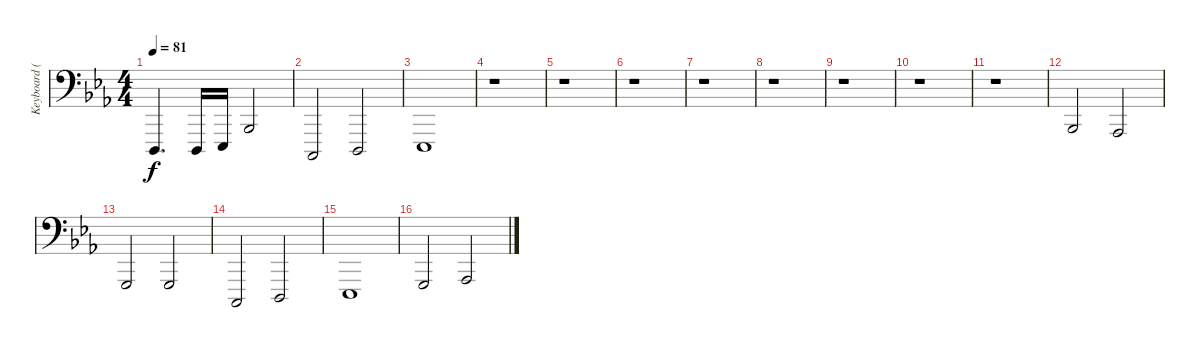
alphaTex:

\track ("Keyboard (Left Hand)" "Keyboard (") {instrument synthbrass1}
\staff {score}
\tuning (G2 D2 A1 E1 B0) {hide}
\ts (4 4)
\tempo 81
\clef f4
\ks eb
3.5.4{d dy f} 3.5.16 4.5.16 1.3.2 |
1.5.2 3.5.2 |
4.5.1 |
r.1 |
r.1 |
r.1 |
r.1 |
r.1 |
r.1 |
r.1 |
r.1 |
1.3.2 4.4.2 |
3.4.2 3.4.2 |
1.5.2 3.5.2 |
4.5.1 |
3.4.2 4.4.2
